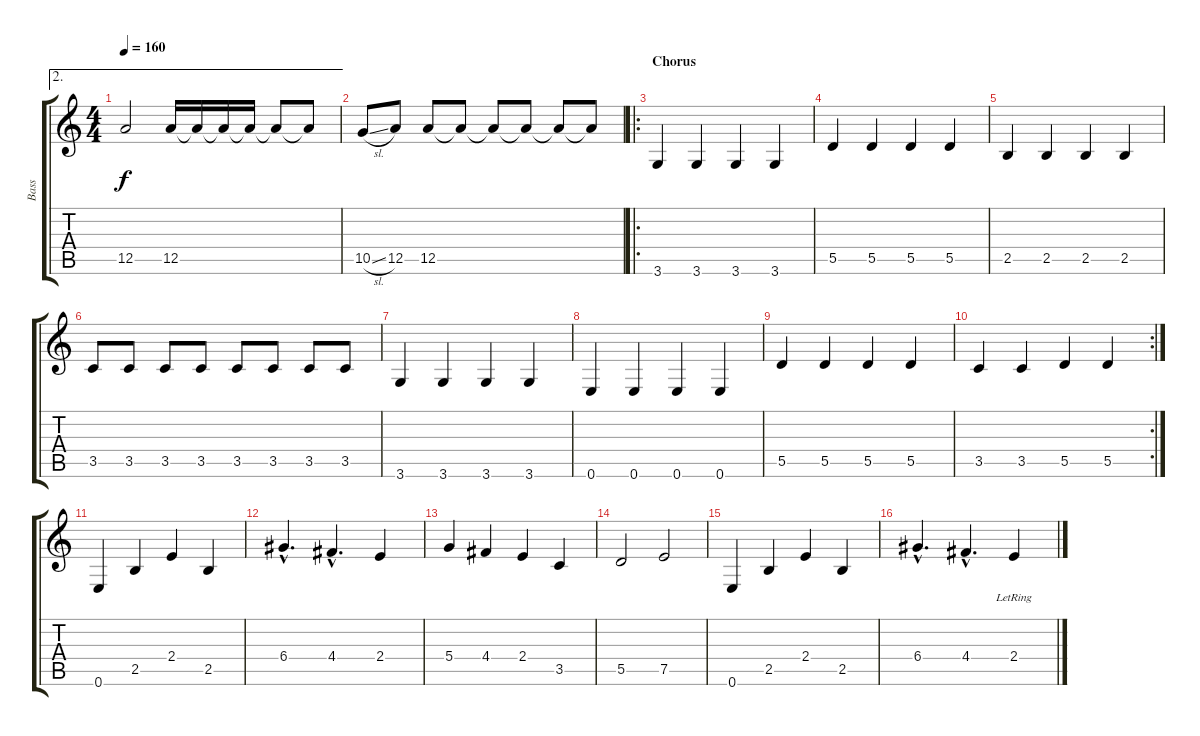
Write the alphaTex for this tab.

\track ("Bass" "Bass") {instrument synthbass2}
\staff {score tabs}
\tuning (E4 B3 G3 D3 A2 E2) {hide}
\ae 2
\ts (4 4)
\tempo 160
\clef g2
\ks c
12.5.2{dy f} 12.5.16 12.5{t}.16 12.5{t}.16 12.5{t}.16 12.5{t}.8 12.5{t}.8 |
10.5{sl}.8 12.5.8 12.5.8 12.5{t}.8 12.5{t}.8 12.5{t}.8 12.5{t}.8 12.5{t}.8 |
\ro
\section ("" "Chorus")
3.6.4 3.6.4 3.6.4 3.6.4 |
5.5.4 5.5.4 5.5.4 5.5.4 |
2.5.4 2.5.4 2.5.4 2.5.4 |
3.5.8 3.5.8 3.5.8 3.5.8 3.5.8 3.5.8 3.5.8 3.5.8 |
3.6.4 3.6.4 3.6.4 3.6.4 |
0.6.4 0.6.4 0.6.4 0.6.4 |
5.5.4 5.5.4 5.5.4 5.5.4 |
\rc 2
3.5.4 3.5.4 5.5.4 5.5.4 |
0.6.4 2.5.4 2.4.4 2.5.4 |
6.4{hac}.4{d} 4.4{hac}.4{d} 2.4.4 |
5.4.4 4.4.4 2.4.4 3.5.4 |
5.5.2 7.5.2 |
0.6.4 2.5.4 2.4.4 2.5.4 |
6.4{hac}.4{d} 4.4{hac}.4{d} 2.4{lr}.4
